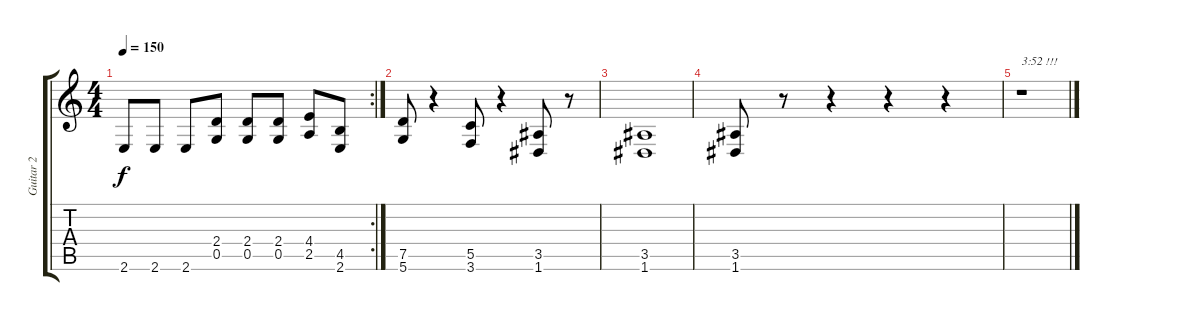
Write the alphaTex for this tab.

\track ("Guitar 2" "Guitar 2") {instrument distortionguitar}
\staff {score tabs}
\tuning (D4 A3 F3 C3 G2 D2) {hide}
\rc 2
\ts (4 4)
\tempo 150
\clef g2
\ks c
2.6{t}.8{dy f} 2.6.8 2.6.8 (2.4 0.5).8 (2.4 0.5).8 (2.4 0.5).8 (4.4 2.5).8 (4.5 2.6).8 |
(7.5 5.6).8 r.4 (5.5 3.6).8 r.4 (3.5 1.6).8 r.8 |
(3.5 1.6).1 |
(3.5 1.6).8 r.8 r.4 r.4 r.4 |
r.1{txt "3:52 !!!"}
